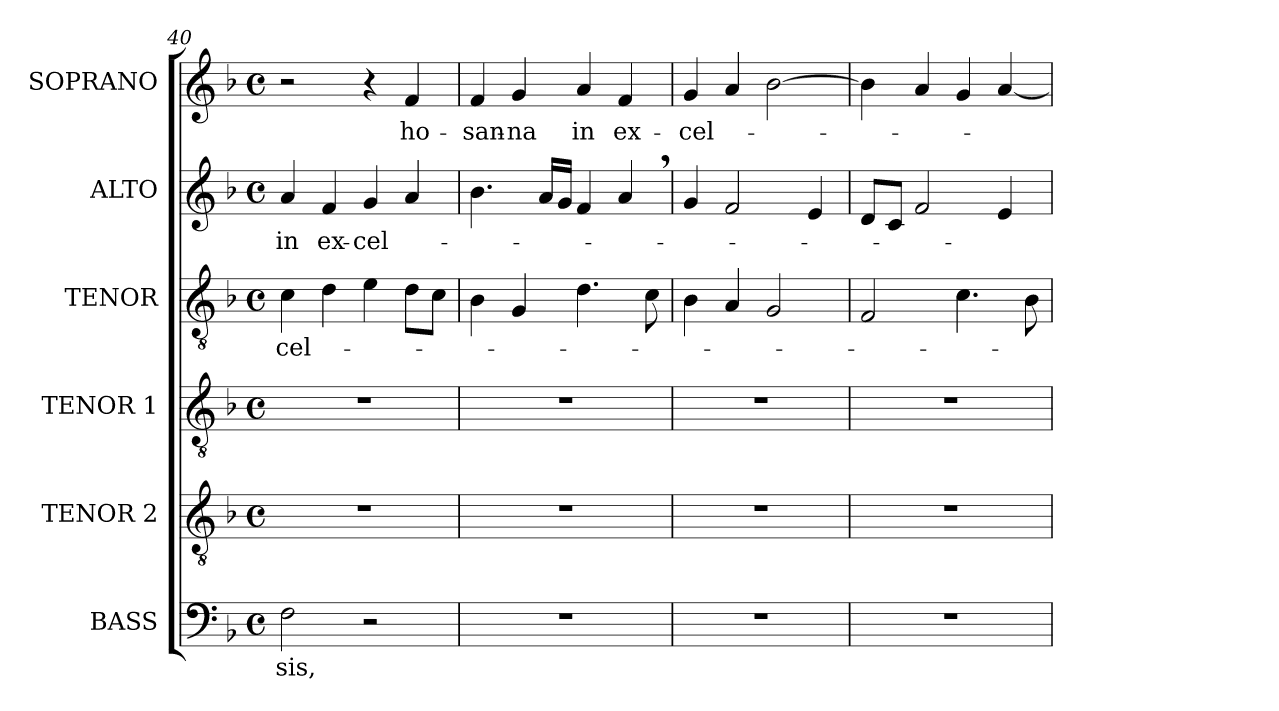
**kern	**text	**kern	**kern	**kern	**text	**kern	**text	**kern	**text
*part6	*part6	*part5	*part4	*part3	*part3	*part2	*part2	*part1	*part1
*staff6	*staff6	*staff5	*staff4	*staff3	*staff3	*staff2	*staff2	*staff1	*staff1
*I"BASS	*	*I"TENOR 2	*I"TENOR 1	*I"TENOR	*	*I"ALTO	*	*I"SOPRANO	*
*I'B.	*	*I'T2.	*I'T1.	*I'T.	*	*I'A.	*	*I'S.	*
*clefF4	*	*clefGv2	*clefGv2	*clefGv2	*	*clefG2	*	*clefG2	*
*	*	*ITrd7c12	*ITrd7c12	*ITrd7c12	*	*	*	*	*
*k[b-]	*	*k[b-]	*k[b-]	*k[b-]	*	*k[b-]	*	*k[b-]	*
*F:	*	*F:	*F:	*F:	*	*F:	*	*F:	*
*M4/4	*	*M4/4	*M4/4	*M4/4	*	*M4/4	*	*M4/4	*
*met(c)	*	*met(c)	*met(c)	*met(c)	*	*met(c)	*	*met(c)	*
=40	=40	=40	=40	=40	=40	=40	=40	=40	=40
!	!LO:LY:b:color=#000000	!	!	!	!	!	!	!	!
!	!	!	!	!	!LO:LY:b:color=#000000	!	!	!	!
!	!	!	!	!	!	!	!LO:LY:b:color=#000000	!	!
2Fi\	-sis,	1r	1r	4Ci\	-cel-	4ai/	in	2r	.
!	!	!	!	!	!	!	!LO:LY:b:color=#000000	!	!
.	.	.	.	4Di\	.	4fi/	ex-	.	.
!	!	!	!	!	!	!	!LO:LY:b:color=#000000	!	!
2r	.	.	.	4Ei\	.	4gi/	-cel-	4r	.
!	!	!	!	!	!	!	!	!	!LO:LY:b:color=#000000
.	.	.	.	8Di\L	.	4ai/	.	4fi/	ho-
.	.	.	.	8Ci\J	.	.	.	.	.
=41	=41	=41	=41	=41	=41	=41	=41	=41	=41
!	!	!	!	!	!	!	!	!	!LO:LY:b:color=#000000
1r	.	1r	1r	4BB-i\	.	4.b-i\	.	4fi/	-san-
!	!	!	!	!	!	!	!	!	!LO:LY:b:color=#000000
.	.	.	.	4GGi/	.	.	.	4gi/	-na
.	.	.	.	.	.	16ai/LL	.	.	.
.	.	.	.	.	.	16gi/JJ	.	.	.
!	!	!	!	!	!	!	!	!	!LO:LY:b:color=#000000
.	.	.	.	4.Di\	.	4fi/	.	4ai/	in
!	!	!	!	!	!	!	!	!	!LO:LY:b:color=#000000
.	.	.	.	.	.	4a,i/	.	4fi/	ex-
.	.	.	.	8Ci\	.	.	.	.	.
!!LO:LB:g=z
=42	=42	=42	=42	=42	=42	=42	=42	=42	=42
!	!	!	!	!	!	!	!	!	!LO:LY:b:color=#000000
1r	.	1r	1r	4BB-i\	.	4gi/	.	4gi/	-cel-
.	.	.	.	4AAi/	.	2fi/	.	4ai/	.
.	.	.	.	2GGi/	.	.	.	[2b-i\	.
.	.	.	.	.	.	4ei/	.	.	.
=43	=43	=43	=43	=43	=43	=43	=43	=43	=43
1r	.	1r	1r	2FFi/	.	8di/L	.	4b-i\]	.
.	.	.	.	.	.	8ci/J	.	.	.
.	.	.	.	.	.	2fi/	.	4ai/	.
.	.	.	.	4.Ci\	.	.	.	4gi/	.
.	.	.	.	.	.	4ei/	.	[4ai/	.
.	.	.	.	8BB-i\	.	.	.	.	.
=	=	=	=	=	=	=	=	=	=
*-	*-	*-	*-	*-	*-	*-	*-	*-	*-
